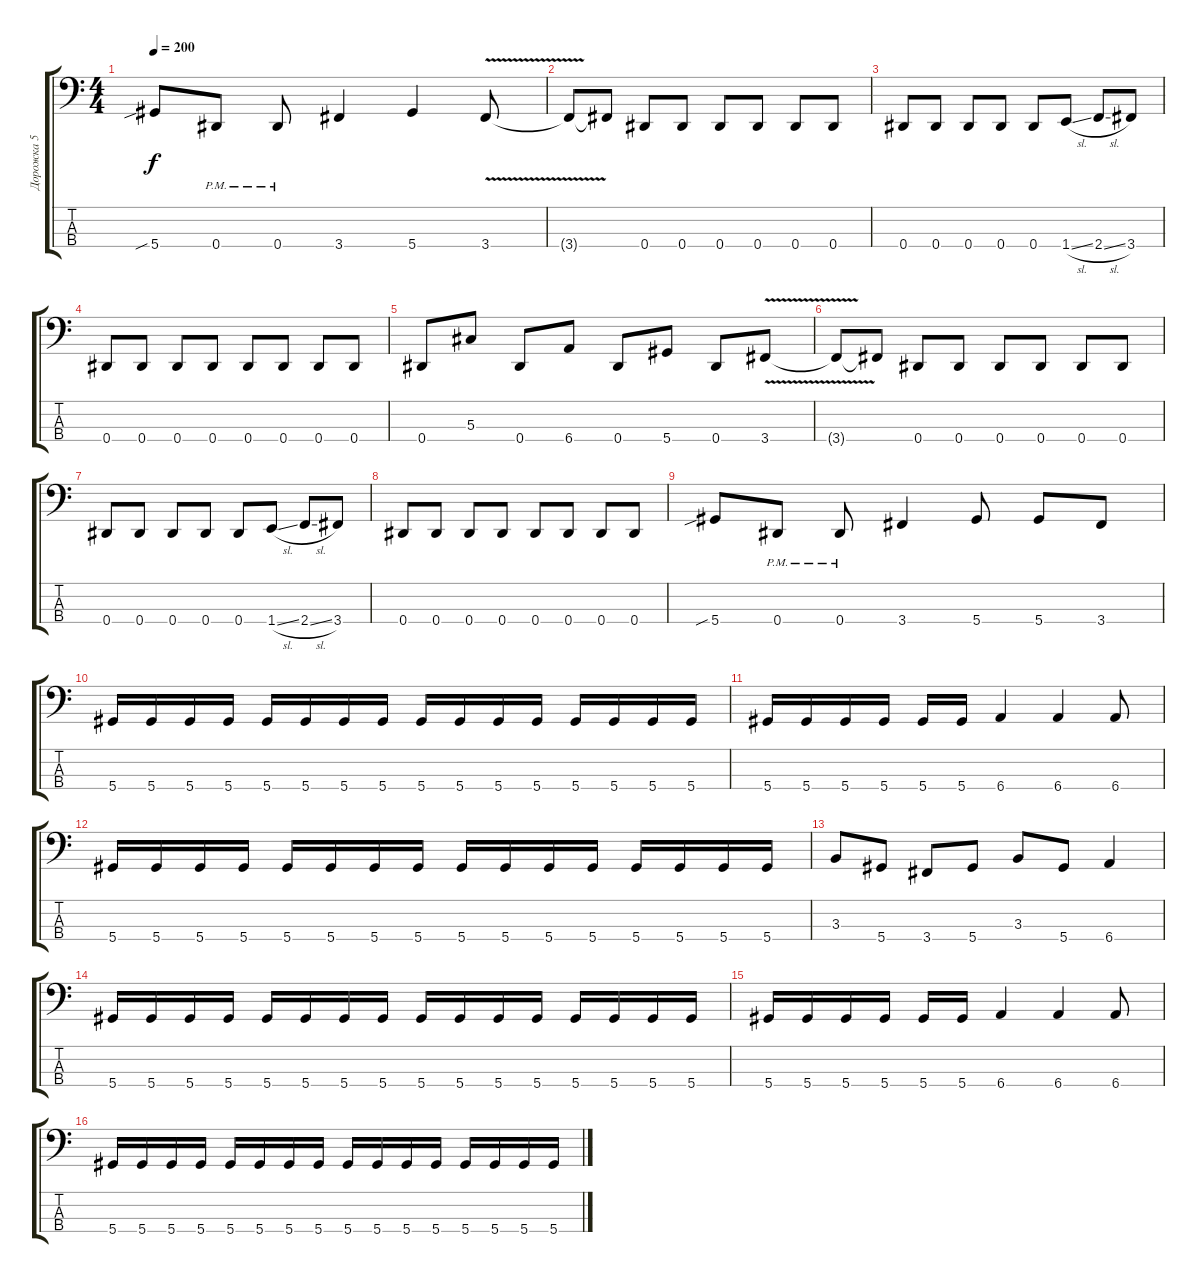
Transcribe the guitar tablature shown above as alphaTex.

\track ("Дорожка 5" "Дорожка 5") {instrument electricbasspick}
\staff {score tabs}
\tuning (Gb2 Db2 Ab1 Eb1) {hide}
\ts (4 4)
\tempo 200
\clef f4
\ks c
5.4{sib}.8{dy f} 0.4{pm}.8 0.4{pm}.8 3.4.4 5.4.4 3.4{v}.8 |
3.4{t}.8 3.4{t}.8 0.4.8 0.4.8 0.4.8 0.4.8 0.4.8 0.4.8 |
0.4.8 0.4.8 0.4.8 0.4.8 0.4.8 1.4{sl}.8 2.4{sl}.8 3.4.8 |
0.4.8 0.4.8 0.4.8 0.4.8 0.4.8 0.4.8 0.4.8 0.4.8 |
0.4.8 5.3.8 0.4.8 6.4.8 0.4.8 5.4.8 0.4.8 3.4{v}.8 |
3.4{t}.8 3.4{t}.8 0.4.8 0.4.8 0.4.8 0.4.8 0.4.8 0.4.8 |
0.4.8 0.4.8 0.4.8 0.4.8 0.4.8 1.4{sl}.8 2.4{sl}.8 3.4.8 |
0.4.8 0.4.8 0.4.8 0.4.8 0.4.8 0.4.8 0.4.8 0.4.8 |
5.4{sib}.8 0.4{pm}.8 0.4{pm}.8 3.4.4 5.4.8 5.4.8 3.4.8 |
5.4.16 5.4.16 5.4.16 5.4.16 5.4.16 5.4.16 5.4.16 5.4.16 5.4.16 5.4.16 5.4.16 5.4.16 5.4.16 5.4.16 5.4.16 5.4.16 |
5.4.16 5.4.16 5.4.16 5.4.16 5.4.16 5.4.16 6.4.4 6.4.4 6.4.8 |
5.4.16 5.4.16 5.4.16 5.4.16 5.4.16 5.4.16 5.4.16 5.4.16 5.4.16 5.4.16 5.4.16 5.4.16 5.4.16 5.4.16 5.4.16 5.4.16 |
3.3.8 5.4.8 3.4.8 5.4.8 3.3.8 5.4.8 6.4.4 |
5.4.16 5.4.16 5.4.16 5.4.16 5.4.16 5.4.16 5.4.16 5.4.16 5.4.16 5.4.16 5.4.16 5.4.16 5.4.16 5.4.16 5.4.16 5.4.16 |
5.4.16 5.4.16 5.4.16 5.4.16 5.4.16 5.4.16 6.4.4 6.4.4 6.4.8 |
5.4.16 5.4.16 5.4.16 5.4.16 5.4.16 5.4.16 5.4.16 5.4.16 5.4.16 5.4.16 5.4.16 5.4.16 5.4.16 5.4.16 5.4.16 5.4.16
